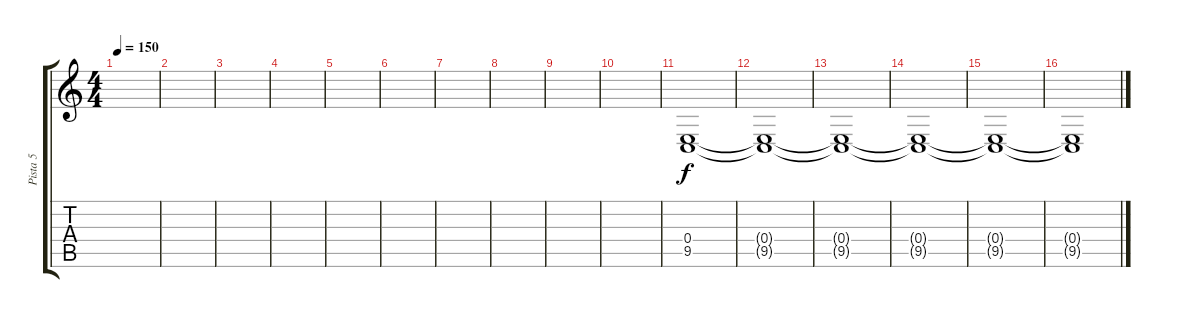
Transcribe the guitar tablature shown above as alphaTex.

\track ("Pista 5" "Pista 5") {instrument synthstrings1}
\staff {score tabs}
\tuning (E4 C4 G3 C3 G2 C2) {hide}
\ts (4 4)
\tempo 150
\clef g2
\ks c
|
|
|
|
|
|
|
|
|
|
(0.4 9.5).1{volume 4 balance 16} |
(0.4{t} 9.5{t}).1 |
(0.4{t} 9.5{t}).1 |
(0.4{t} 9.5{t}).1 |
(0.4{t} 9.5{t}).1 |
(0.4{t} 9.5{t}).1
